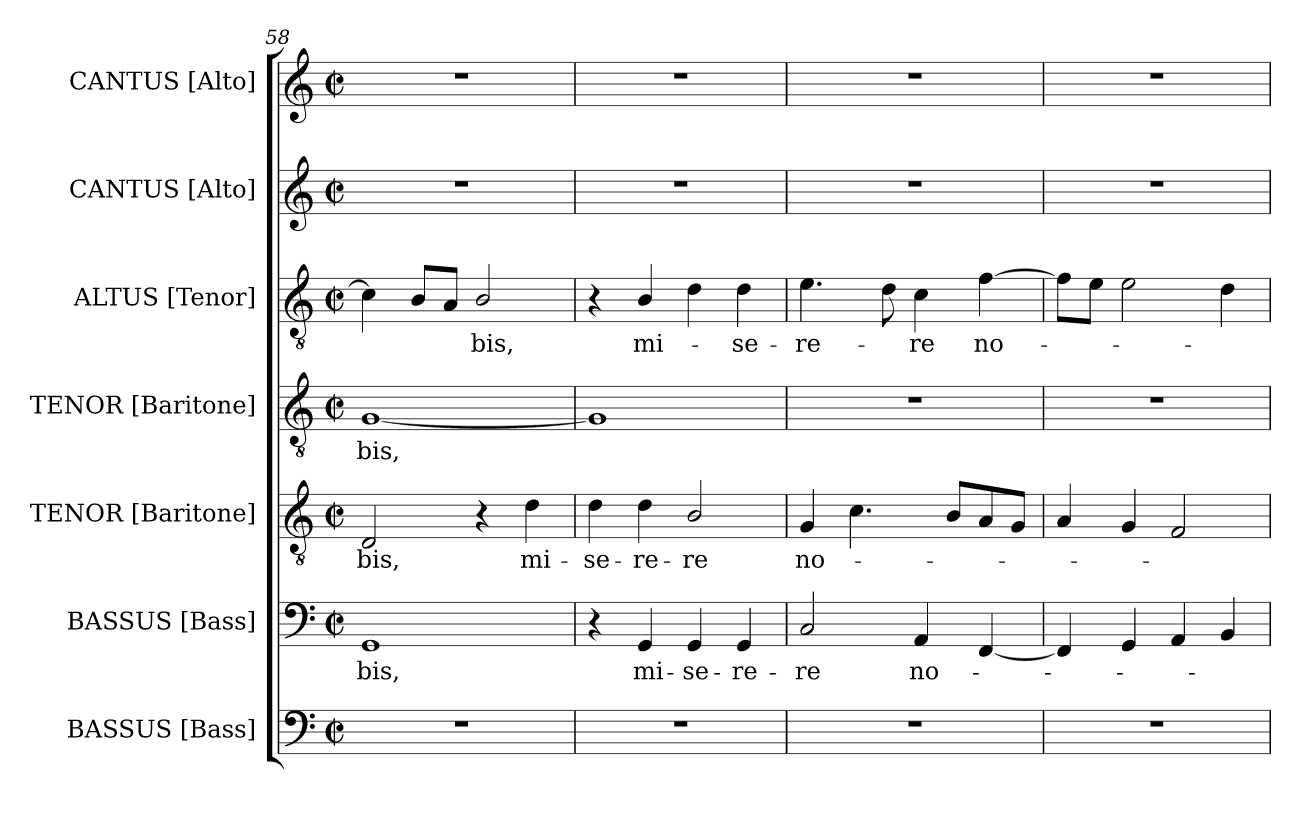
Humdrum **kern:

**kern	**kern	**text	**kern	**text	**kern	**text	**kern	**text	**kern	**kern
*part7	*part6	*part6	*part5	*part5	*part4	*part4	*part3	*part3	*part2	*part1
*staff7	*staff6	*staff6	*staff5	*staff5	*staff4	*staff4	*staff3	*staff3	*staff2	*staff1
*I"BASSUS [Bass]	*I"BASSUS [Bass]	*	*I"TENOR [Baritone]	*	*I"TENOR [Baritone]	*	*I"ALTUS [Tenor]	*	*I"CANTUS [Alto]	*I"CANTUS [Alto]
*I'B.	*I'B.	*	*I'Bar.	*	*I'Bar.	*	*I'T.	*	*I'A.	*I'A.
*clefF4	*clefF4	*	*clefGv2	*	*clefGv2	*	*clefGv2	*	*clefG2	*clefG2
*	*	*	*ITrd7c12	*	*ITrd7c12	*	*ITrd7c12	*	*	*
*k[]	*k[]	*	*k[]	*	*k[]	*	*k[]	*	*k[]	*k[]
*C:	*C:	*	*C:	*	*C:	*	*C:	*	*C:	*C:
*M2/2	*M2/2	*	*M2/2	*	*M2/2	*	*M2/2	*	*M2/2	*M2/2
*met(c|)	*met(c|)	*	*met(c|)	*	*met(c|)	*	*met(c|)	*	*met(c|)	*met(c|)
=58	=58	=58	=58	=58	=58	=58	=58	=58	=58	=58
!	!	!LO:LY:b:color=#000000	!	!	!	!	!	!	!	!
!	!	!	!	!LO:LY:b:color=#000000	!	!	!	!	!	!
!	!	!	!	!	!	!LO:LY:b:color=#000000	!	!	!	!
1r	1GGi	-bis,	2DDi/	-bis,	[<1GGi	-bis,	4Ci\]	.	1r	1r
.	.	.	.	.	.	.	8BBi/L	.	.	.
.	.	.	.	.	.	.	8AAi/J	.	.	.
!	!	!	!	!	!	!	!	!LO:LY:b:color=#000000	!	!
.	.	.	4r	.	.	.	2BBi/	-bis,	.	.
!	!	!	!	!LO:LY:b:color=#000000	!	!	!	!	!	!
.	.	.	4Di\	mi-	.	.	.	.	.	.
=59	=59	=59	=59	=59	=59	=59	=59	=59	=59	=59
!	!	!	!	!LO:LY:b:color=#000000	!	!	!	!	!	!
1r	4r	.	4Di\	-se-	1GGi]	.	4r	.	1r	1r
!	!	!LO:LY:b:color=#000000	!	!	!	!	!	!	!	!
!	!	!	!	!LO:LY:b:color=#000000	!	!	!	!	!	!
!	!	!	!	!	!	!	!	!LO:LY:b:color=#000000	!	!
.	4GGi/	mi-	4Di\	-re-	.	.	4BBi/	mi-	.	.
!	!	!LO:LY:b:color=#000000	!	!	!	!	!	!	!	!
!	!	!	!	!LO:LY:b:color=#000000	!	!	!	!	!	!
.	4GGi/	-se-	2BBi/	-re	.	.	4Di\	.	.	.
!	!	!LO:LY:b:color=#000000	!	!	!	!	!	!	!	!
!	!	!	!	!	!	!	!	!LO:LY:b:color=#000000	!	!
.	4GGi/	-re-	.	.	.	.	4Di\	-se-	.	.
=60	=60	=60	=60	=60	=60	=60	=60	=60	=60	=60
!	!	!LO:LY:b:color=#000000	!	!	!	!	!	!	!	!
!	!	!	!	!LO:LY:b:color=#000000	!	!	!	!	!	!
!	!	!	!	!	!	!	!	!LO:LY:b:color=#000000	!	!
1r	2Ci/	-re	4GGi/	no-	1r	.	4.Ei\	-re-	1r	1r
.	.	.	4.Ci\	.	.	.	.	.	.	.
.	.	.	.	.	.	.	8Di\	.	.	.
!	!	!LO:LY:b:color=#000000	!	!	!	!	!	!	!	!
!	!	!	!	!	!	!	!	!LO:LY:b:color=#000000	!	!
.	4AAi/	no-	.	.	.	.	4Ci\	-re	.	.
.	.	.	8BBi/L	.	.	.	.	.	.	.
!	!	!	!	!	!	!	!	!LO:LY:b:color=#000000	!	!
.	[<4FFi/	.	8AAi/	.	.	.	[>4Fi\	no-	.	.
.	.	.	8GGi/J	.	.	.	.	.	.	.
=61	=61	=61	=61	=61	=61	=61	=61	=61	=61	=61
1r	4FFi/]	.	4AAi/	.	1r	.	8Fi\L]	.	1r	1r
.	.	.	.	.	.	.	8Ei\J	.	.	.
.	4GGi/	.	4GGi/	.	.	.	2Ei\	.	.	.
.	4AAi/	.	2FFi/	.	.	.	.	.	.	.
.	4BBi/	.	.	.	.	.	4Di\	.	.	.
=	=	=	=	=	=	=	=	=	=	=
*-	*-	*-	*-	*-	*-	*-	*-	*-	*-	*-
